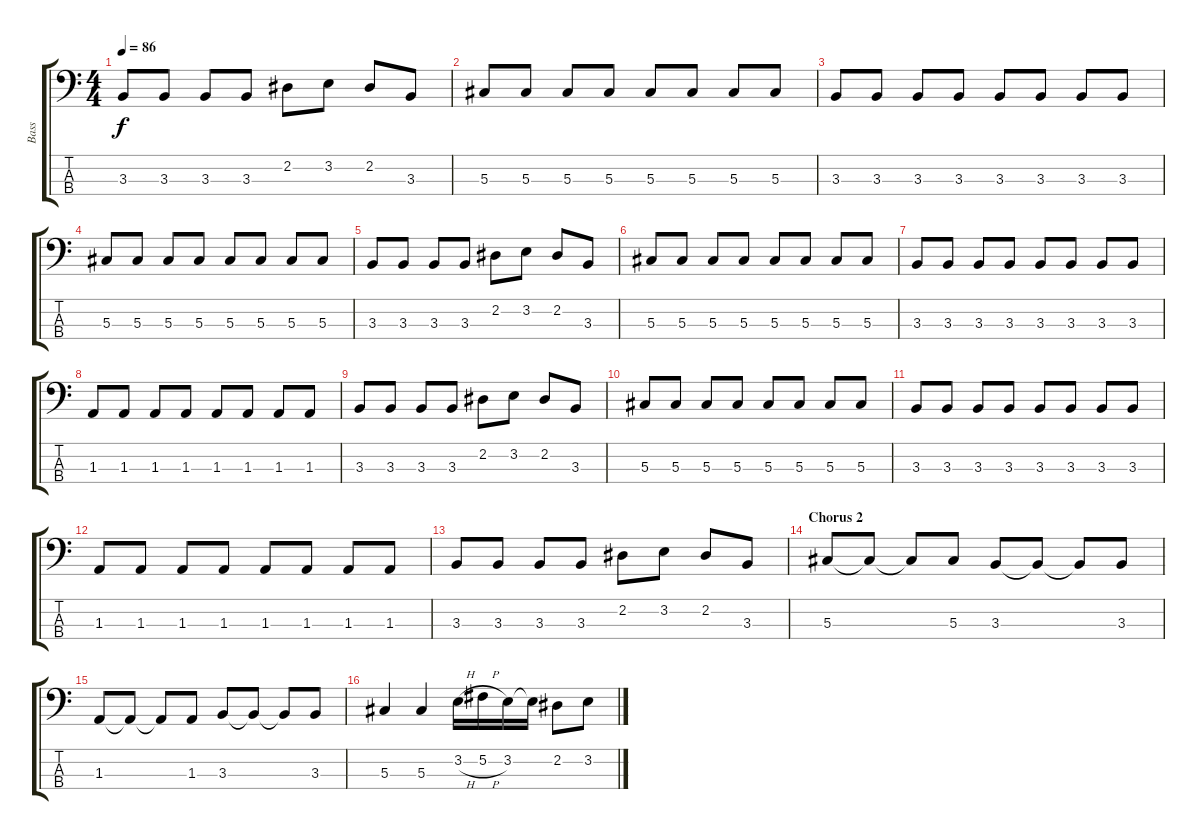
\track ("Bass" "Bass") {instrument electricbassfinger}
\staff {score tabs}
\tuning (Gb2 Db2 Ab1 Db1) {hide}
\ts (4 4)
\tempo 86
\clef f4
\ks c
3.3.8{dy f} 3.3.8 3.3.8 3.3.8 2.2.8 3.2.8 2.2.8 3.3.8 |
5.3.8 5.3.8 5.3.8 5.3.8 5.3.8 5.3.8 5.3.8 5.3.8 |
3.3.8 3.3.8 3.3.8 3.3.8 3.3.8 3.3.8 3.3.8 3.3.8 |
5.3.8 5.3.8 5.3.8 5.3.8 5.3.8 5.3.8 5.3.8 5.3.8 |
3.3.8 3.3.8 3.3.8 3.3.8 2.2.8 3.2.8 2.2.8 3.3.8 |
5.3.8 5.3.8 5.3.8 5.3.8 5.3.8 5.3.8 5.3.8 5.3.8 |
3.3.8 3.3.8 3.3.8 3.3.8 3.3.8 3.3.8 3.3.8 3.3.8 |
1.3.8 1.3.8 1.3.8 1.3.8 1.3.8 1.3.8 1.3.8 1.3.8 |
3.3.8 3.3.8 3.3.8 3.3.8 2.2.8 3.2.8 2.2.8 3.3.8 |
5.3.8 5.3.8 5.3.8 5.3.8 5.3.8 5.3.8 5.3.8 5.3.8 |
3.3.8 3.3.8 3.3.8 3.3.8 3.3.8 3.3.8 3.3.8 3.3.8 |
1.3.8 1.3.8 1.3.8 1.3.8 1.3.8 1.3.8 1.3.8 1.3.8 |
3.3.8 3.3.8 3.3.8 3.3.8 2.2.8 3.2.8 2.2.8 3.3.8 |
\section ("" "Chorus 2")
5.3.8 5.3{t}.8 5.3{t}.8 5.3.8 3.3.8 3.3{t}.8 3.3{t}.8 3.3.8 |
1.3.8 1.3{t}.8 1.3{t}.8 1.3.8 3.3.8 3.3{t}.8 3.3{t}.8 3.3.8 |
5.3.4 5.3.4 3.2{h}.16 5.2{h}.16 3.2.16 3.2{t}.16 2.2.8 3.2.8
